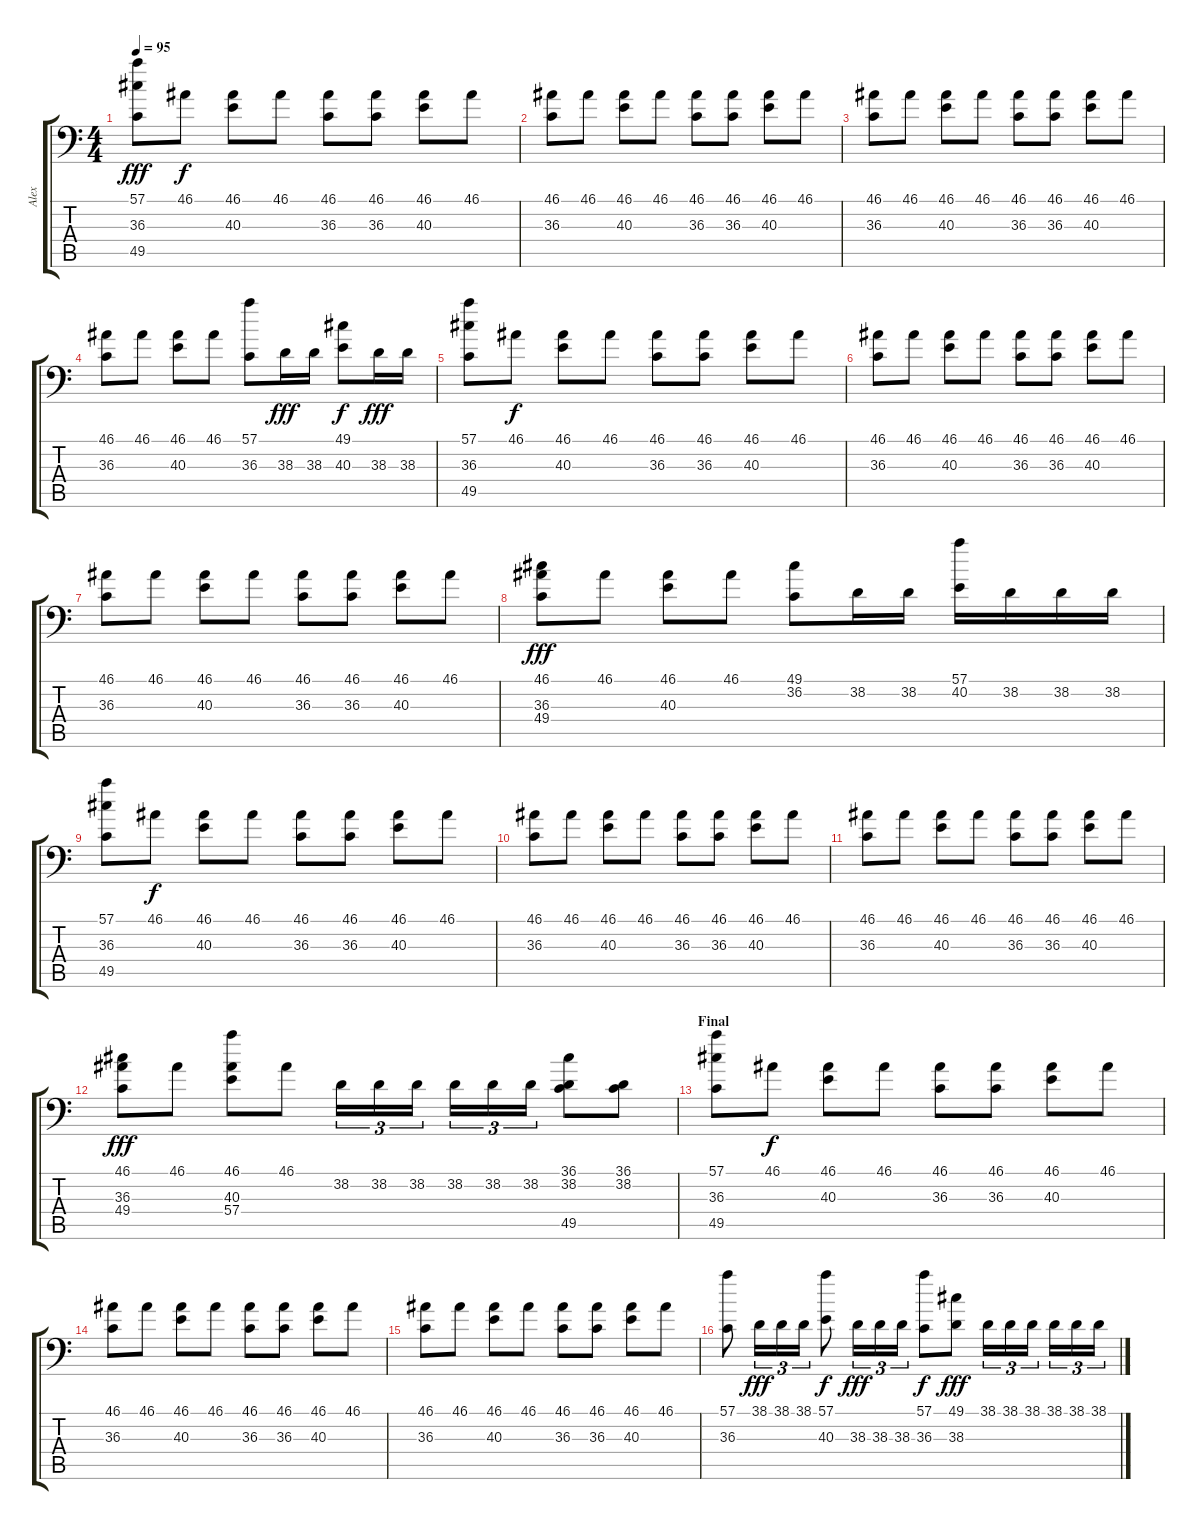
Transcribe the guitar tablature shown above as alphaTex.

\track ("Alex" "Alex") {instrument acousticgrandpiano}
\staff {score tabs}
\tuning (C-1 C-1 C-1 C-1 C-1 C-1) {hide}
\ts (4 4)
\tempo 95
\clef f4
\ks c
(57.1 36.3 49.5).8{dy fff} 46.1.8{dy f} (46.1 40.3).8 46.1.8 (46.1 36.3).8 (46.1 36.3).8 (46.1 40.3).8 46.1.8 |
(46.1 36.3).8 46.1.8 (46.1 40.3).8 46.1.8 (46.1 36.3).8 (46.1 36.3).8 (46.1 40.3).8 46.1.8 |
(46.1 36.3).8 46.1.8 (46.1 40.3).8 46.1.8 (46.1 36.3).8 (46.1 36.3).8 (46.1 40.3).8 46.1.8 |
(46.1 36.3).8 46.1.8 (46.1 40.3).8 46.1.8 (57.1 36.3).8 38.3.16{dy fff} 38.3.16 (49.1 40.3).8{dy f} 38.3.16{dy fff} 38.3.16 |
(57.1 36.3 49.5).8 46.1.8{dy f} (46.1 40.3).8 46.1.8 (46.1 36.3).8 (46.1 36.3).8 (46.1 40.3).8 46.1.8 |
(46.1 36.3).8 46.1.8 (46.1 40.3).8 46.1.8 (46.1 36.3).8 (46.1 36.3).8 (46.1 40.3).8 46.1.8 |
(46.1 36.3).8 46.1.8 (46.1 40.3).8 46.1.8 (46.1 36.3).8 (46.1 36.3).8 (46.1 40.3).8 46.1.8 |
(46.1 36.3 49.4).8{dy fff} 46.1.8 (46.1 40.3).8 46.1.8 (49.1 36.2).8 38.2.16 38.2.16 (57.1 40.2).16 38.2.16 38.2.16 38.2.16 |
(57.1 36.3 49.5).8 46.1.8{dy f} (46.1 40.3).8 46.1.8 (46.1 36.3).8 (46.1 36.3).8 (46.1 40.3).8 46.1.8 |
(46.1 36.3).8 46.1.8 (46.1 40.3).8 46.1.8 (46.1 36.3).8 (46.1 36.3).8 (46.1 40.3).8 46.1.8 |
(46.1 36.3).8 46.1.8 (46.1 40.3).8 46.1.8 (46.1 36.3).8 (46.1 36.3).8 (46.1 40.3).8 46.1.8 |
(46.1 36.3 49.4).8{dy fff} 46.1.8 (46.1 40.3 57.4).8 46.1.8 38.2.16{tu (3 2)} 38.2.16{tu (3 2)} 38.2.16{tu (3 2)} 38.2.16{tu (3 2)} 38.2.16{tu (3 2)} 38.2.16{tu (3 2)} (36.1 38.2 49.5).8 (36.1 38.2).8 |
\section ("" "Final")
(57.1 36.3 49.5).8 46.1.8{dy f} (46.1 40.3).8 46.1.8 (46.1 36.3).8 (46.1 36.3).8 (46.1 40.3).8 46.1.8 |
(46.1 36.3).8 46.1.8 (46.1 40.3).8 46.1.8 (46.1 36.3).8 (46.1 36.3).8 (46.1 40.3).8 46.1.8 |
(46.1 36.3).8 46.1.8 (46.1 40.3).8 46.1.8 (46.1 36.3).8 (46.1 36.3).8 (46.1 40.3).8 46.1.8 |
(57.1 36.3).8 38.1.16{tu (3 2) dy fff} 38.1.16{tu (3 2)} 38.1.16{tu (3 2)} (57.1 40.3).8{dy f} 38.3.16{tu (3 2) dy fff} 38.3.16{tu (3 2)} 38.3.16{tu (3 2)} (57.1 36.3).8{dy f} (49.1 38.3).8{dy fff} 38.1.16{tu (3 2)} 38.1.16{tu (3 2)} 38.1.16{tu (3 2)} 38.1.16{tu (3 2)} 38.1.16{tu (3 2)} 38.1.16{tu (3 2)}
